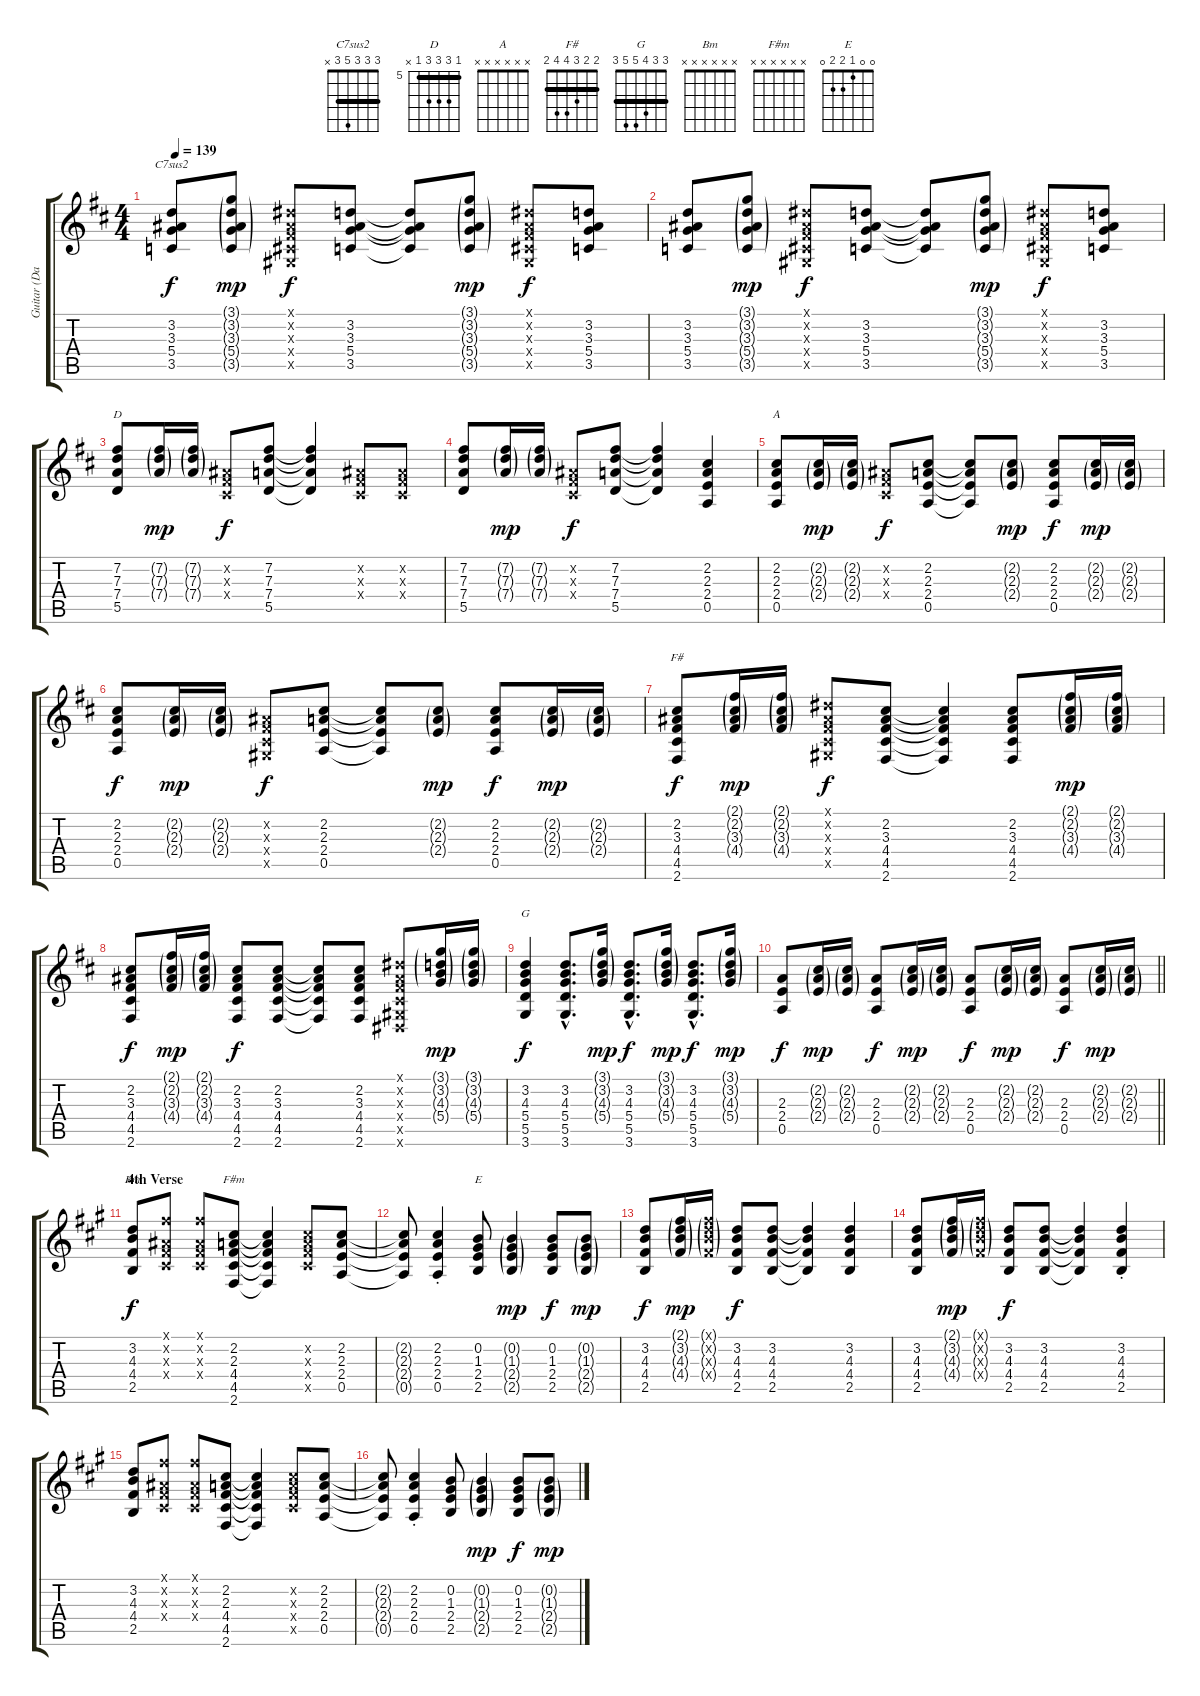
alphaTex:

\track ("Guitar (David)" "Guitar (Da") {instrument electricguitarclean}
\staff {score tabs}
\tuning (E4 B3 G3 D3 A2 E2) {hide}
\chord ("C7sus2" 3 3 3 5 3 x) {barre 3}
\chord ("D" 5 7 7 7 5 x) {firstfret 5 barre 5}
\chord ("A" x x x x x x)
\chord ("F#" 2 2 3 4 4 2) {barre 2}
\chord ("G" 3 3 4 5 5 3) {barre 3}
\chord ("Bm" x x x x x x)
\chord ("F#m" x x x x x x)
\chord ("E" 0 0 1 2 2 0)
\ts (4 4)
\tempo 139
\clef g2
\ks d
(3.2 3.3 5.4 3.5).8{ch "C7sus2" dy f} (3.1{g} 3.2{g} 3.3{g} 5.4{g} 3.5{g}).8{dy mp} (-1.1{x} -1.2{x} -1.3{x} -1.4{x} -1.5{x}).8{dy f} (3.2 3.3 5.4 3.5).8 (3.2{t} 3.3{t} 5.4{t} 3.5{t}).8 (3.1{g} 3.2{g} 3.3{g} 5.4{g} 3.5{g}).8{dy mp} (-1.1{x} -1.2{x} -1.3{x} -1.4{x} -1.5{x}).8{dy f} (3.2 3.3 5.4 3.5).8 |
(3.2 3.3 5.4 3.5).8 (3.1{g} 3.2{g} 3.3{g} 5.4{g} 3.5{g}).8{dy mp} (-1.1{x} -1.2{x} -1.3{x} -1.4{x} -1.5{x}).8{dy f} (3.2 3.3 5.4 3.5).8 (3.2{t} 3.3{t} 5.4{t} 3.5{t}).8 (3.1{g} 3.2{g} 3.3{g} 5.4{g} 3.5{g}).8{dy mp} (-1.1{x} -1.2{x} -1.3{x} -1.4{x} -1.5{x}).8{dy f} (3.2 3.3 5.4 3.5).8 |
(7.2 7.3 7.4 5.5).8{ch "D"} (7.2{g} 7.3{g} 7.4{g}).16{dy mp} (7.2{g} 7.3{g} 7.4{g}).16 (-1.2{x} -1.3{x} -1.4{x}).8{dy f} (7.2 7.3 7.4 5.5).8 (7.2{t} 7.3{t} 7.4{t} 5.5{t}).4 (-1.2{x} -1.3{x} -1.4{x}).8 (-1.2{x} -1.3{x} -1.4{x}).8 |
(7.2 7.3 7.4 5.5).8 (7.2{g} 7.3{g} 7.4{g}).16{dy mp} (7.2{g} 7.3{g} 7.4{g}).16 (-1.2{x} -1.3{x} -1.4{x}).8{dy f} (7.2 7.3 7.4 5.5).8 (7.2{t} 7.3{t} 7.4{t} 5.5{t}).4 (2.2 2.3 2.4 0.5).4 |
(2.2 2.3 2.4 0.5).8{ch "A"} (2.2{g} 2.3{g} 2.4{g}).16{dy mp} (2.2{g} 2.3{g} 2.4{g}).16 (-1.2{x} -1.3{x} -1.4{x}).8{dy f} (2.2 2.3 2.4 0.5).8 (2.2{t} 2.3{t} 2.4{t} 0.5{t}).8 (2.2{g} 2.3{g} 2.4{g}).8{dy mp} (2.2 2.3 2.4 0.5).8{dy f} (2.2{g} 2.3{g} 2.4{g}).16{dy mp} (2.2{g} 2.3{g} 2.4{g}).16 |
(2.2 2.3 2.4 0.5).8{dy f} (2.2{g} 2.3{g} 2.4{g}).16{dy mp} (2.2{g} 2.3{g} 2.4{g}).16 (-1.2{x} -1.3{x} -1.4{x} -1.5{x}).8{dy f} (2.2 2.3 2.4 0.5).8 (2.2{t} 2.3{t} 2.4{t} 0.5{t}).8 (2.2{g} 2.3{g} 2.4{g}).8{dy mp} (2.2 2.3 2.4 0.5).8{dy f} (2.2{g} 2.3{g} 2.4{g}).16{dy mp} (2.2{g} 2.3{g} 2.4{g}).16 |
(2.2 3.3 4.4 4.5 2.6).8{ch "F#" dy f} (2.1{g} 2.2{g} 3.3{g} 4.4{g}).16{dy mp} (2.1{g} 2.2{g} 3.3{g} 4.4{g}).16 (-1.1{x} -1.2{x} -1.3{x} -1.4{x} -1.5{x}).8{dy f} (2.2 3.3 4.4 4.5 2.6).8 (2.2{t} 3.3{t} 4.4{t} 4.5{t} 2.6{t}).4 (2.2 3.3 4.4 4.5 2.6).8 (2.1{g} 2.2{g} 3.3{g} 4.4{g}).16{dy mp} (2.1{g} 2.2{g} 3.3{g} 4.4{g}).16 |
(2.2 3.3 4.4 4.5 2.6).8{dy f} (2.1{g} 2.2{g} 3.3{g} 4.4{g}).16{dy mp} (2.1{g} 2.2{g} 3.3{g} 4.4{g}).16 (2.2 3.3 4.4 4.5 2.6).8{dy f} (2.2 3.3 4.4 4.5 2.6).8 (2.2{t} 3.3{t} 4.4{t} 4.5{t} 2.6{t}).8 (2.2 3.3 4.4 4.5 2.6).8 (-1.1{x} -1.2{x} -1.3{x} -1.4{x} -1.5{x} -1.6{x}).8 (3.1{g} 3.2{g} 4.3{g} 5.4{g}).16{dy mp} (3.1{g} 3.2{g} 4.3{g} 5.4{g}).16 |
(3.2 4.3 5.4 5.5 3.6).4{ch "G" dy f} (3.2{hac} 4.3{hac} 5.4{hac} 5.5{hac} 3.6{hac}).8{d} (3.1{g} 3.2{g} 4.3{g} 5.4{g}).16{dy mp} (3.2{hac} 4.3{hac} 5.4{hac} 5.5{hac} 3.6{hac}).8{d dy f} (3.1{g} 3.2{g} 4.3{g} 5.4{g}).16{dy mp} (3.2{hac} 4.3{hac} 5.4{hac} 5.5{hac} 3.6{hac}).8{d dy f} (3.1{g} 3.2{g} 4.3{g} 5.4{g}).16{dy mp} |
\barLineRight lightlight
(2.3 2.4 0.5).8{dy f} (2.2{g} 2.3{g} 2.4{g}).16{dy mp} (2.2{g} 2.3{g} 2.4{g}).16 (2.3 2.4 0.5).8{dy f} (2.2{g} 2.3{g} 2.4{g}).16{dy mp} (2.2{g} 2.3{g} 2.4{g}).16 (2.3 2.4 0.5).8{dy f} (2.2{g} 2.3{g} 2.4{g}).16{dy mp} (2.2{g} 2.3{g} 2.4{g}).16 (2.3 2.4 0.5).8{dy f} (2.2{g} 2.3{g} 2.4{g}).16{dy mp} (2.2{g} 2.3{g} 2.4{g}).16 |
\section ("" "4th Verse")
\ks a
(3.2 4.3 4.4 2.5).8{ch "Bm" dy f} (2.1{x} -1.2{x} -1.3{x} -1.4{x}).8 (2.1{x} -1.2{x} -1.3{x} -1.4{x}).8 (2.2 2.3 4.4 4.5 2.6).8{ch "F#m"} (2.2{t} 2.3{t} 4.4{t} 4.5{t} 2.6{t}).4 (2.2{x} 2.3{x} 4.4{x} 4.5{x}).8 (2.2 2.3 2.4 0.5).8 |
(2.2{t} 2.3{t} 2.4{t} 0.5{t}).8 (2.2{st} 2.3{st} 2.4{st} 0.5{st}).4 (0.2 1.3 2.4 2.5).8{ch "E"} (0.2{g} 1.3{g} 2.4{g} 2.5{g}).4{dy mp} (0.2 1.3 2.4 2.5).8{dy f} (0.2{g} 1.3{g} 2.4{g} 2.5{g}).8{dy mp} |
(3.2 4.3 4.4 2.5).8{dy f} (2.1{g} 3.2{g} 4.3{g} 4.4{g}).16{dy mp} (2.1{g x} 3.2{g x} 4.3{g x} 4.4{g x}).16 (3.2 4.3 4.4 2.5).8{dy f} (3.2 4.3 4.4 2.5).8 (3.2{t} 4.3{t} 4.4{t} 2.5{t}).4 (3.2 4.3 4.4 2.5).4 |
(3.2 4.3 4.4 2.5).8 (2.1{g} 3.2{g} 4.3{g} 4.4{g}).16{dy mp} (2.1{g x} 3.2{g x} 4.3{g x} 4.4{g x}).16 (3.2 4.3 4.4 2.5).8{dy f} (3.2 4.3 4.4 2.5).8 (3.2{t} 4.3{t} 4.4{t} 2.5{t}).4 (3.2{st} 4.3{st} 4.4{st} 2.5{st}).4 |
(3.2 4.3 4.4 2.5).8 (2.1{x} -1.2{x} -1.3{x} -1.4{x}).8 (2.1{x} -1.2{x} -1.3{x} -1.4{x}).8 (2.2 2.3 4.4 4.5 2.6).8 (2.2{t} 2.3{t} 4.4{t} 4.5{t} 2.6{t}).4 (2.2{x} 2.3{x} 4.4{x} 4.5{x}).8 (2.2 2.3 2.4 0.5).8 |
(2.2{t} 2.3{t} 2.4{t} 0.5{t}).8 (2.2{st} 2.3{st} 2.4{st} 0.5{st}).4 (0.2 1.3 2.4 2.5).8 (0.2{g} 1.3{g} 2.4{g} 2.5{g}).4{dy mp} (0.2 1.3 2.4 2.5).8{dy f} (0.2{g} 1.3{g} 2.4{g} 2.5{g}).8{dy mp}
